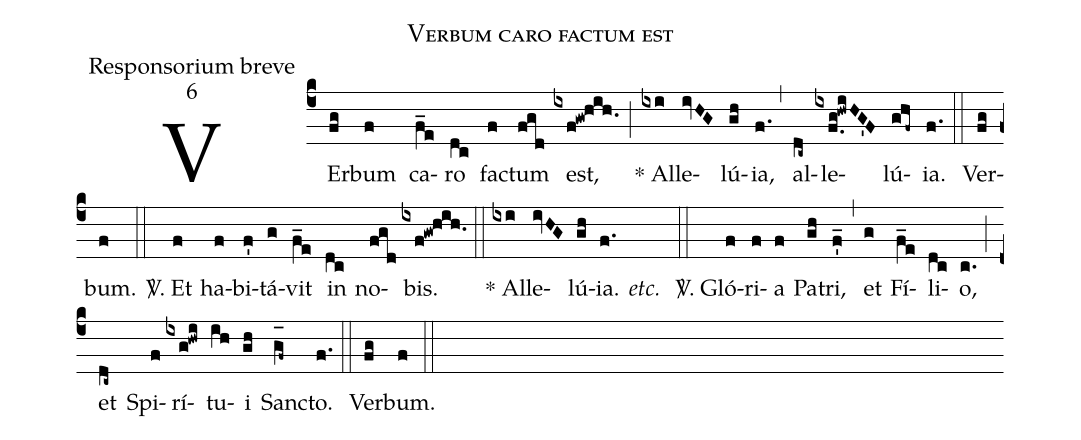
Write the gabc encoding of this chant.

name:Verbum caro factum est;
office-part:Responsorium breve;
mode:6;
%%
(c4) VEr(fg)bum(f) ca(f_e)ro(dc) fa(f)ctum(fgd) est,(ixf!gw!hih.) (;) * Al(ixi)le(ivHG)lú(gh){ia},(f.) (,) al(dc~)le(ixf.g!hwiHG'F)lú(ghf~){ia}.(f.) (::) Ver(fg)bum.(f) (::)
<sp>V/</sp>. Et(f) ha(f)bi(f')tá(g)vit(f_e) in(dc) no(fgd)bis.(ixf!gw!hih.) (::) * Al(ixi)le(ivHG)lú(gh){ia}.(f.) <i>etc.</i>() (::)
<sp>V/</sp>. Gló(f)ri(f)a(f) Pa(gh)tri,(f'_) (,) et(g) Fí(f_e)li(dc)o,(c.) (;) et(dc~) Spi(f)rí(ixg!hwi)tu(ih)i(gh) San(g_[oh:h]f~)cto.(f.) (::) Ver(fg)bum.(f) (::)
